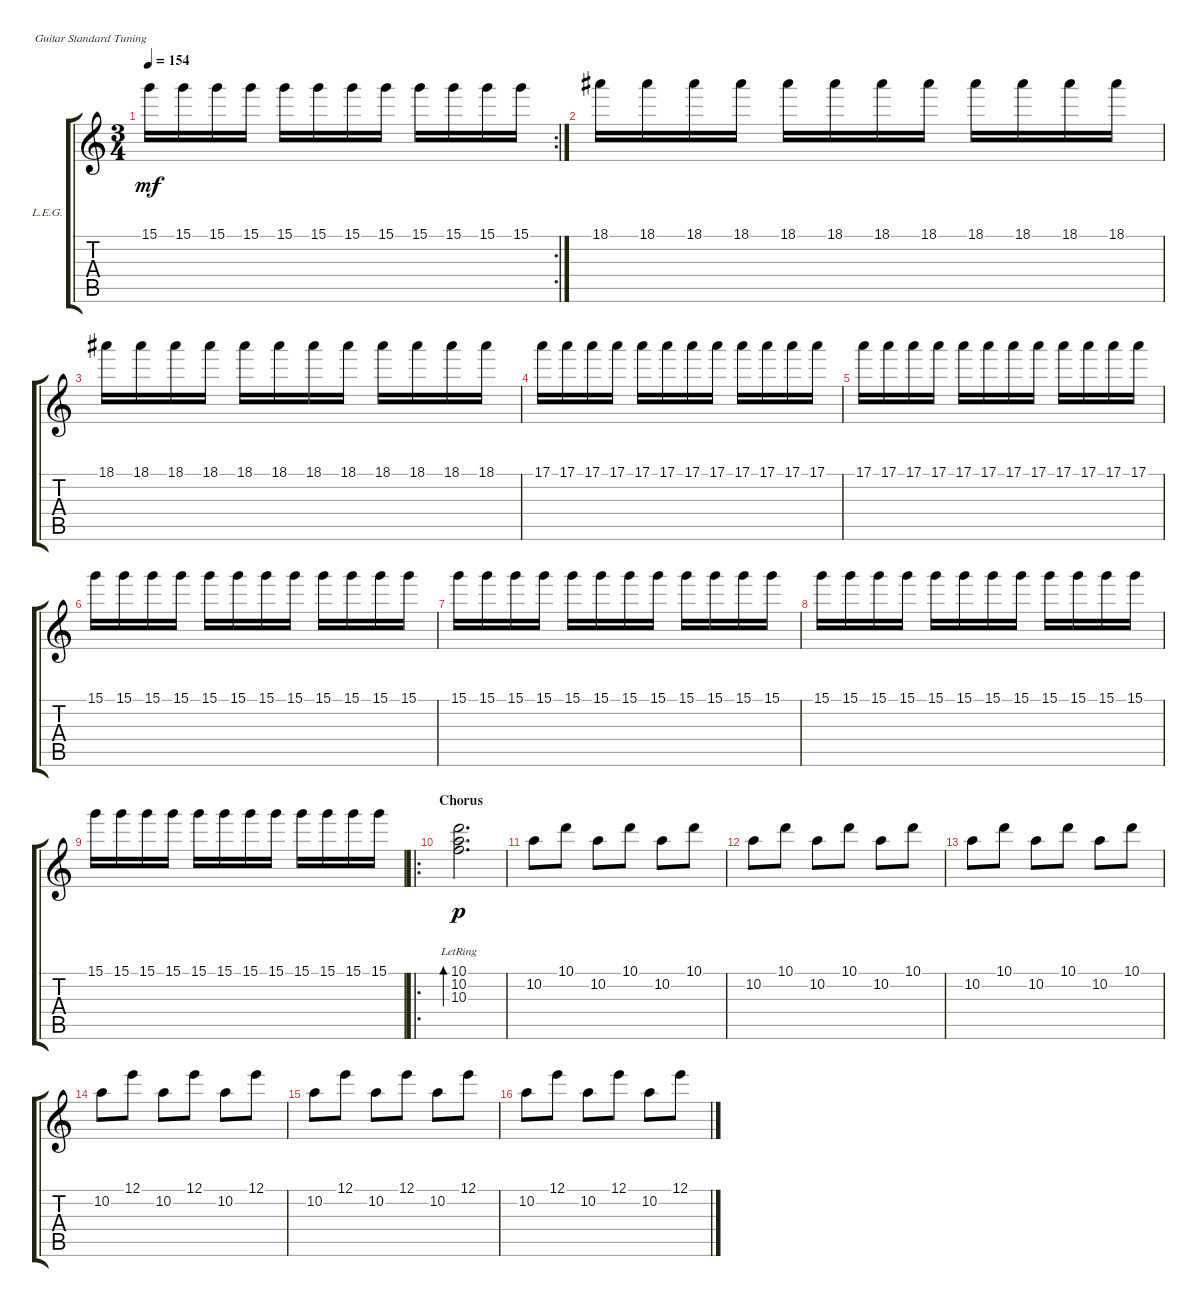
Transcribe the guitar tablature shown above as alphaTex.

\defaultSystemsLayout 4
\bracketExtendMode groupsimilarinstruments
\firstSystemTrackNameOrientation horizontal
\otherSystemsTrackNameOrientation horizontal
\track ("Lead Electric Guitar" "L.E.G.") {multiBarRest instrument acousticgrandpiano}
\staff {score tabs}
\tuning (E4 B3 G3 D3 A2 E2)
\displaytranspose 12
\rc 2
\ts (3 4)
\tempo 154
\clef g2
\ks c
15.1.16{lyrics (0 "") lyrics (1 "") lyrics (2 "") lyrics (3 "") lyrics (4 "") dy mf} 15.1.16{lyrics (0 "") lyrics (1 "") lyrics (2 "") lyrics (3 "") lyrics (4 "")} 15.1.16{lyrics (0 "") lyrics (1 "") lyrics (2 "") lyrics (3 "") lyrics (4 "")} 15.1.16{lyrics (0 "") lyrics (1 "") lyrics (2 "") lyrics (3 "") lyrics (4 "")} 15.1.16{lyrics (0 "") lyrics (1 "") lyrics (2 "") lyrics (3 "") lyrics (4 "")} 15.1.16{lyrics (0 "") lyrics (1 "") lyrics (2 "") lyrics (3 "") lyrics (4 "")} 15.1.16{lyrics (0 "") lyrics (1 "") lyrics (2 "") lyrics (3 "") lyrics (4 "")} 15.1.16{lyrics (0 "") lyrics (1 "") lyrics (2 "") lyrics (3 "") lyrics (4 "")} 15.1.16{lyrics (0 "") lyrics (1 "") lyrics (2 "") lyrics (3 "") lyrics (4 "")} 15.1.16{lyrics (0 "") lyrics (1 "") lyrics (2 "") lyrics (3 "") lyrics (4 "")} 15.1.16{lyrics (0 "") lyrics (1 "") lyrics (2 "") lyrics (3 "") lyrics (4 "")} 15.1.16{lyrics (0 "") lyrics (1 "") lyrics (2 "") lyrics (3 "") lyrics (4 "")} |
18.1.16{lyrics (0 "") lyrics (1 "") lyrics (2 "") lyrics (3 "") lyrics (4 "")} 18.1.16{lyrics (0 "") lyrics (1 "") lyrics (2 "") lyrics (3 "") lyrics (4 "")} 18.1.16{lyrics (0 "") lyrics (1 "") lyrics (2 "") lyrics (3 "") lyrics (4 "")} 18.1.16{lyrics (0 "") lyrics (1 "") lyrics (2 "") lyrics (3 "") lyrics (4 "")} 18.1.16{lyrics (0 "") lyrics (1 "") lyrics (2 "") lyrics (3 "") lyrics (4 "")} 18.1.16{lyrics (0 "") lyrics (1 "") lyrics (2 "") lyrics (3 "") lyrics (4 "")} 18.1.16{lyrics (0 "") lyrics (1 "") lyrics (2 "") lyrics (3 "") lyrics (4 "")} 18.1.16{lyrics (0 "") lyrics (1 "") lyrics (2 "") lyrics (3 "") lyrics (4 "")} 18.1.16{lyrics (0 "") lyrics (1 "") lyrics (2 "") lyrics (3 "") lyrics (4 "")} 18.1.16{lyrics (0 "") lyrics (1 "") lyrics (2 "") lyrics (3 "") lyrics (4 "")} 18.1.16{lyrics (0 "") lyrics (1 "") lyrics (2 "") lyrics (3 "") lyrics (4 "")} 18.1.16{lyrics (0 "") lyrics (1 "") lyrics (2 "") lyrics (3 "") lyrics (4 "")} |
18.1.16{lyrics (0 "") lyrics (1 "") lyrics (2 "") lyrics (3 "") lyrics (4 "")} 18.1.16{lyrics (0 "") lyrics (1 "") lyrics (2 "") lyrics (3 "") lyrics (4 "")} 18.1.16{lyrics (0 "") lyrics (1 "") lyrics (2 "") lyrics (3 "") lyrics (4 "")} 18.1.16{lyrics (0 "") lyrics (1 "") lyrics (2 "") lyrics (3 "") lyrics (4 "")} 18.1.16{lyrics (0 "") lyrics (1 "") lyrics (2 "") lyrics (3 "") lyrics (4 "")} 18.1.16{lyrics (0 "") lyrics (1 "") lyrics (2 "") lyrics (3 "") lyrics (4 "")} 18.1.16{lyrics (0 "") lyrics (1 "") lyrics (2 "") lyrics (3 "") lyrics (4 "")} 18.1.16{lyrics (0 "") lyrics (1 "") lyrics (2 "") lyrics (3 "") lyrics (4 "")} 18.1.16{lyrics (0 "") lyrics (1 "") lyrics (2 "") lyrics (3 "") lyrics (4 "")} 18.1.16{lyrics (0 "") lyrics (1 "") lyrics (2 "") lyrics (3 "") lyrics (4 "")} 18.1.16{lyrics (0 "") lyrics (1 "") lyrics (2 "") lyrics (3 "") lyrics (4 "")} 18.1.16{lyrics (0 "") lyrics (1 "") lyrics (2 "") lyrics (3 "") lyrics (4 "")} |
17.1.16{lyrics (0 "") lyrics (1 "") lyrics (2 "") lyrics (3 "") lyrics (4 "")} 17.1.16{lyrics (0 "") lyrics (1 "") lyrics (2 "") lyrics (3 "") lyrics (4 "")} 17.1.16{lyrics (0 "") lyrics (1 "") lyrics (2 "") lyrics (3 "") lyrics (4 "")} 17.1.16{lyrics (0 "") lyrics (1 "") lyrics (2 "") lyrics (3 "") lyrics (4 "")} 17.1.16{lyrics (0 "") lyrics (1 "") lyrics (2 "") lyrics (3 "") lyrics (4 "")} 17.1.16{lyrics (0 "") lyrics (1 "") lyrics (2 "") lyrics (3 "") lyrics (4 "")} 17.1.16{lyrics (0 "") lyrics (1 "") lyrics (2 "") lyrics (3 "") lyrics (4 "")} 17.1.16{lyrics (0 "") lyrics (1 "") lyrics (2 "") lyrics (3 "") lyrics (4 "")} 17.1.16{lyrics (0 "") lyrics (1 "") lyrics (2 "") lyrics (3 "") lyrics (4 "")} 17.1.16{lyrics (0 "") lyrics (1 "") lyrics (2 "") lyrics (3 "") lyrics (4 "")} 17.1.16{lyrics (0 "") lyrics (1 "") lyrics (2 "") lyrics (3 "") lyrics (4 "")} 17.1.16{lyrics (0 "") lyrics (1 "") lyrics (2 "") lyrics (3 "") lyrics (4 "")} |
17.1.16{lyrics (0 "") lyrics (1 "") lyrics (2 "") lyrics (3 "") lyrics (4 "")} 17.1.16{lyrics (0 "") lyrics (1 "") lyrics (2 "") lyrics (3 "") lyrics (4 "")} 17.1.16{lyrics (0 "") lyrics (1 "") lyrics (2 "") lyrics (3 "") lyrics (4 "")} 17.1.16{lyrics (0 "") lyrics (1 "") lyrics (2 "") lyrics (3 "") lyrics (4 "")} 17.1.16{lyrics (0 "") lyrics (1 "") lyrics (2 "") lyrics (3 "") lyrics (4 "")} 17.1.16{lyrics (0 "") lyrics (1 "") lyrics (2 "") lyrics (3 "") lyrics (4 "")} 17.1.16{lyrics (0 "") lyrics (1 "") lyrics (2 "") lyrics (3 "") lyrics (4 "")} 17.1.16{lyrics (0 "") lyrics (1 "") lyrics (2 "") lyrics (3 "") lyrics (4 "")} 17.1.16{lyrics (0 "") lyrics (1 "") lyrics (2 "") lyrics (3 "") lyrics (4 "")} 17.1.16{lyrics (0 "") lyrics (1 "") lyrics (2 "") lyrics (3 "") lyrics (4 "")} 17.1.16{lyrics (0 "") lyrics (1 "") lyrics (2 "") lyrics (3 "") lyrics (4 "")} 17.1.16{lyrics (0 "") lyrics (1 "") lyrics (2 "") lyrics (3 "") lyrics (4 "")} |
15.1.16{lyrics (0 "") lyrics (1 "") lyrics (2 "") lyrics (3 "") lyrics (4 "")} 15.1.16{lyrics (0 "") lyrics (1 "") lyrics (2 "") lyrics (3 "") lyrics (4 "")} 15.1.16{lyrics (0 "") lyrics (1 "") lyrics (2 "") lyrics (3 "") lyrics (4 "")} 15.1.16{lyrics (0 "") lyrics (1 "") lyrics (2 "") lyrics (3 "") lyrics (4 "")} 15.1.16{lyrics (0 "") lyrics (1 "") lyrics (2 "") lyrics (3 "") lyrics (4 "")} 15.1.16{lyrics (0 "") lyrics (1 "") lyrics (2 "") lyrics (3 "") lyrics (4 "")} 15.1.16{lyrics (0 "") lyrics (1 "") lyrics (2 "") lyrics (3 "") lyrics (4 "")} 15.1.16{lyrics (0 "") lyrics (1 "") lyrics (2 "") lyrics (3 "") lyrics (4 "")} 15.1.16{lyrics (0 "") lyrics (1 "") lyrics (2 "") lyrics (3 "") lyrics (4 "")} 15.1.16{lyrics (0 "") lyrics (1 "") lyrics (2 "") lyrics (3 "") lyrics (4 "")} 15.1.16{lyrics (0 "") lyrics (1 "") lyrics (2 "") lyrics (3 "") lyrics (4 "")} 15.1.16{lyrics (0 "") lyrics (1 "") lyrics (2 "") lyrics (3 "") lyrics (4 "")} |
15.1.16{lyrics (0 "") lyrics (1 "") lyrics (2 "") lyrics (3 "") lyrics (4 "")} 15.1.16{lyrics (0 "") lyrics (1 "") lyrics (2 "") lyrics (3 "") lyrics (4 "")} 15.1.16{lyrics (0 "") lyrics (1 "") lyrics (2 "") lyrics (3 "") lyrics (4 "")} 15.1.16{lyrics (0 "") lyrics (1 "") lyrics (2 "") lyrics (3 "") lyrics (4 "")} 15.1.16{lyrics (0 "") lyrics (1 "") lyrics (2 "") lyrics (3 "") lyrics (4 "")} 15.1.16{lyrics (0 "") lyrics (1 "") lyrics (2 "") lyrics (3 "") lyrics (4 "")} 15.1.16{lyrics (0 "") lyrics (1 "") lyrics (2 "") lyrics (3 "") lyrics (4 "")} 15.1.16{lyrics (0 "") lyrics (1 "") lyrics (2 "") lyrics (3 "") lyrics (4 "")} 15.1.16{lyrics (0 "") lyrics (1 "") lyrics (2 "") lyrics (3 "") lyrics (4 "")} 15.1.16{lyrics (0 "") lyrics (1 "") lyrics (2 "") lyrics (3 "") lyrics (4 "")} 15.1.16{lyrics (0 "") lyrics (1 "") lyrics (2 "") lyrics (3 "") lyrics (4 "")} 15.1.16{lyrics (0 "") lyrics (1 "") lyrics (2 "") lyrics (3 "") lyrics (4 "")} |
15.1.16{lyrics (0 "") lyrics (1 "") lyrics (2 "") lyrics (3 "") lyrics (4 "")} 15.1.16{lyrics (0 "") lyrics (1 "") lyrics (2 "") lyrics (3 "") lyrics (4 "")} 15.1.16{lyrics (0 "") lyrics (1 "") lyrics (2 "") lyrics (3 "") lyrics (4 "")} 15.1.16{lyrics (0 "") lyrics (1 "") lyrics (2 "") lyrics (3 "") lyrics (4 "")} 15.1.16{lyrics (0 "") lyrics (1 "") lyrics (2 "") lyrics (3 "") lyrics (4 "")} 15.1.16{lyrics (0 "") lyrics (1 "") lyrics (2 "") lyrics (3 "") lyrics (4 "")} 15.1.16{lyrics (0 "") lyrics (1 "") lyrics (2 "") lyrics (3 "") lyrics (4 "")} 15.1.16{lyrics (0 "") lyrics (1 "") lyrics (2 "") lyrics (3 "") lyrics (4 "")} 15.1.16{lyrics (0 "") lyrics (1 "") lyrics (2 "") lyrics (3 "") lyrics (4 "")} 15.1.16{lyrics (0 "") lyrics (1 "") lyrics (2 "") lyrics (3 "") lyrics (4 "")} 15.1.16{lyrics (0 "") lyrics (1 "") lyrics (2 "") lyrics (3 "") lyrics (4 "")} 15.1.16{lyrics (0 "") lyrics (1 "") lyrics (2 "") lyrics (3 "") lyrics (4 "")} |
15.1.16{lyrics (0 "") lyrics (1 "") lyrics (2 "") lyrics (3 "") lyrics (4 "")} 15.1.16{lyrics (0 "") lyrics (1 "") lyrics (2 "") lyrics (3 "") lyrics (4 "")} 15.1.16{lyrics (0 "") lyrics (1 "") lyrics (2 "") lyrics (3 "") lyrics (4 "")} 15.1.16{lyrics (0 "") lyrics (1 "") lyrics (2 "") lyrics (3 "") lyrics (4 "")} 15.1.16{lyrics (0 "") lyrics (1 "") lyrics (2 "") lyrics (3 "") lyrics (4 "")} 15.1.16{lyrics (0 "") lyrics (1 "") lyrics (2 "") lyrics (3 "") lyrics (4 "")} 15.1.16{lyrics (0 "") lyrics (1 "") lyrics (2 "") lyrics (3 "") lyrics (4 "")} 15.1.16{lyrics (0 "") lyrics (1 "") lyrics (2 "") lyrics (3 "") lyrics (4 "")} 15.1.16{lyrics (0 "") lyrics (1 "") lyrics (2 "") lyrics (3 "") lyrics (4 "")} 15.1.16{lyrics (0 "") lyrics (1 "") lyrics (2 "") lyrics (3 "") lyrics (4 "")} 15.1.16{lyrics (0 "") lyrics (1 "") lyrics (2 "") lyrics (3 "") lyrics (4 "")} 15.1.16{lyrics (0 "") lyrics (1 "") lyrics (2 "") lyrics (3 "") lyrics (4 "")} |
\ro
\section ("" "Chorus")
(10.3{lr} 10.1{lr} 10.2{lr}).2{d bd 30 lyrics (0 "") lyrics (1 "") lyrics (2 "") lyrics (3 "") lyrics (4 "") dy p} |
10.2.8{lyrics (0 "") lyrics (1 "") lyrics (2 "") lyrics (3 "") lyrics (4 "")} 10.1.8{lyrics (0 "") lyrics (1 "") lyrics (2 "") lyrics (3 "") lyrics (4 "")} 10.2.8{lyrics (0 "") lyrics (1 "") lyrics (2 "") lyrics (3 "") lyrics (4 "")} 10.1.8{lyrics (0 "") lyrics (1 "") lyrics (2 "") lyrics (3 "") lyrics (4 "")} 10.2.8{lyrics (0 "") lyrics (1 "") lyrics (2 "") lyrics (3 "") lyrics (4 "")} 10.1.8{lyrics (0 "") lyrics (1 "") lyrics (2 "") lyrics (3 "") lyrics (4 "")} |
10.2.8{lyrics (0 "") lyrics (1 "") lyrics (2 "") lyrics (3 "") lyrics (4 "")} 10.1.8{lyrics (0 "") lyrics (1 "") lyrics (2 "") lyrics (3 "") lyrics (4 "")} 10.2.8{lyrics (0 "") lyrics (1 "") lyrics (2 "") lyrics (3 "") lyrics (4 "")} 10.1.8{lyrics (0 "") lyrics (1 "") lyrics (2 "") lyrics (3 "") lyrics (4 "")} 10.2.8{lyrics (0 "") lyrics (1 "") lyrics (2 "") lyrics (3 "") lyrics (4 "")} 10.1.8{lyrics (0 "") lyrics (1 "") lyrics (2 "") lyrics (3 "") lyrics (4 "")} |
10.2.8{lyrics (0 "") lyrics (1 "") lyrics (2 "") lyrics (3 "") lyrics (4 "")} 10.1.8{lyrics (0 "") lyrics (1 "") lyrics (2 "") lyrics (3 "") lyrics (4 "")} 10.2.8{lyrics (0 "") lyrics (1 "") lyrics (2 "") lyrics (3 "") lyrics (4 "")} 10.1.8{lyrics (0 "") lyrics (1 "") lyrics (2 "") lyrics (3 "") lyrics (4 "")} 10.2.8{lyrics (0 "") lyrics (1 "") lyrics (2 "") lyrics (3 "") lyrics (4 "")} 10.1.8{lyrics (0 "") lyrics (1 "") lyrics (2 "") lyrics (3 "") lyrics (4 "")} |
10.2.8{lyrics (0 "") lyrics (1 "") lyrics (2 "") lyrics (3 "") lyrics (4 "")} 12.1.8{lyrics (0 "") lyrics (1 "") lyrics (2 "") lyrics (3 "") lyrics (4 "")} 10.2.8{lyrics (0 "") lyrics (1 "") lyrics (2 "") lyrics (3 "") lyrics (4 "")} 12.1.8{lyrics (0 "") lyrics (1 "") lyrics (2 "") lyrics (3 "") lyrics (4 "")} 10.2.8{lyrics (0 "") lyrics (1 "") lyrics (2 "") lyrics (3 "") lyrics (4 "")} 12.1.8{lyrics (0 "") lyrics (1 "") lyrics (2 "") lyrics (3 "") lyrics (4 "")} |
10.2.8{lyrics (0 "") lyrics (1 "") lyrics (2 "") lyrics (3 "") lyrics (4 "")} 12.1.8{lyrics (0 "") lyrics (1 "") lyrics (2 "") lyrics (3 "") lyrics (4 "")} 10.2.8{lyrics (0 "") lyrics (1 "") lyrics (2 "") lyrics (3 "") lyrics (4 "")} 12.1.8{lyrics (0 "") lyrics (1 "") lyrics (2 "") lyrics (3 "") lyrics (4 "")} 10.2.8{lyrics (0 "") lyrics (1 "") lyrics (2 "") lyrics (3 "") lyrics (4 "")} 12.1.8{lyrics (0 "") lyrics (1 "") lyrics (2 "") lyrics (3 "") lyrics (4 "")} |
10.2.8{lyrics (0 "") lyrics (1 "") lyrics (2 "") lyrics (3 "") lyrics (4 "")} 12.1.8{lyrics (0 "") lyrics (1 "") lyrics (2 "") lyrics (3 "") lyrics (4 "")} 10.2.8{lyrics (0 "") lyrics (1 "") lyrics (2 "") lyrics (3 "") lyrics (4 "")} 12.1.8{lyrics (0 "") lyrics (1 "") lyrics (2 "") lyrics (3 "") lyrics (4 "")} 10.2.8{lyrics (0 "") lyrics (1 "") lyrics (2 "") lyrics (3 "") lyrics (4 "")} 12.1.8{lyrics (0 "") lyrics (1 "") lyrics (2 "") lyrics (3 "") lyrics (4 "")}
